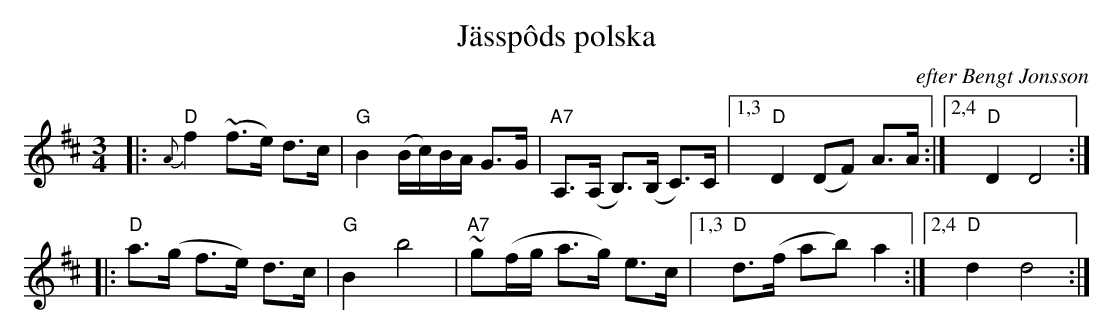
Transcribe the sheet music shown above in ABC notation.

X:1
T: J\"assp\^ods polska
O: efter Bengt Jonsson
M: 3/4
L: 1/8
K: D
|: "D"{A}f2 (~f>e) d>c | "G"B2 (B/c/)B/A/ G>G | "A7"A,>(A, B,>)(B, C>)C |1,3 "D"D2 (DF) A>A :|2,4 "D"D2 D4 :|
|: "D"a>(g f>e) d>c | "G"B2 b4 | "A7"~g(f/g/ a>g) e>c |1,3 "D"d>(f ab) a2 :|2,4 "D"d2 d4 :|
